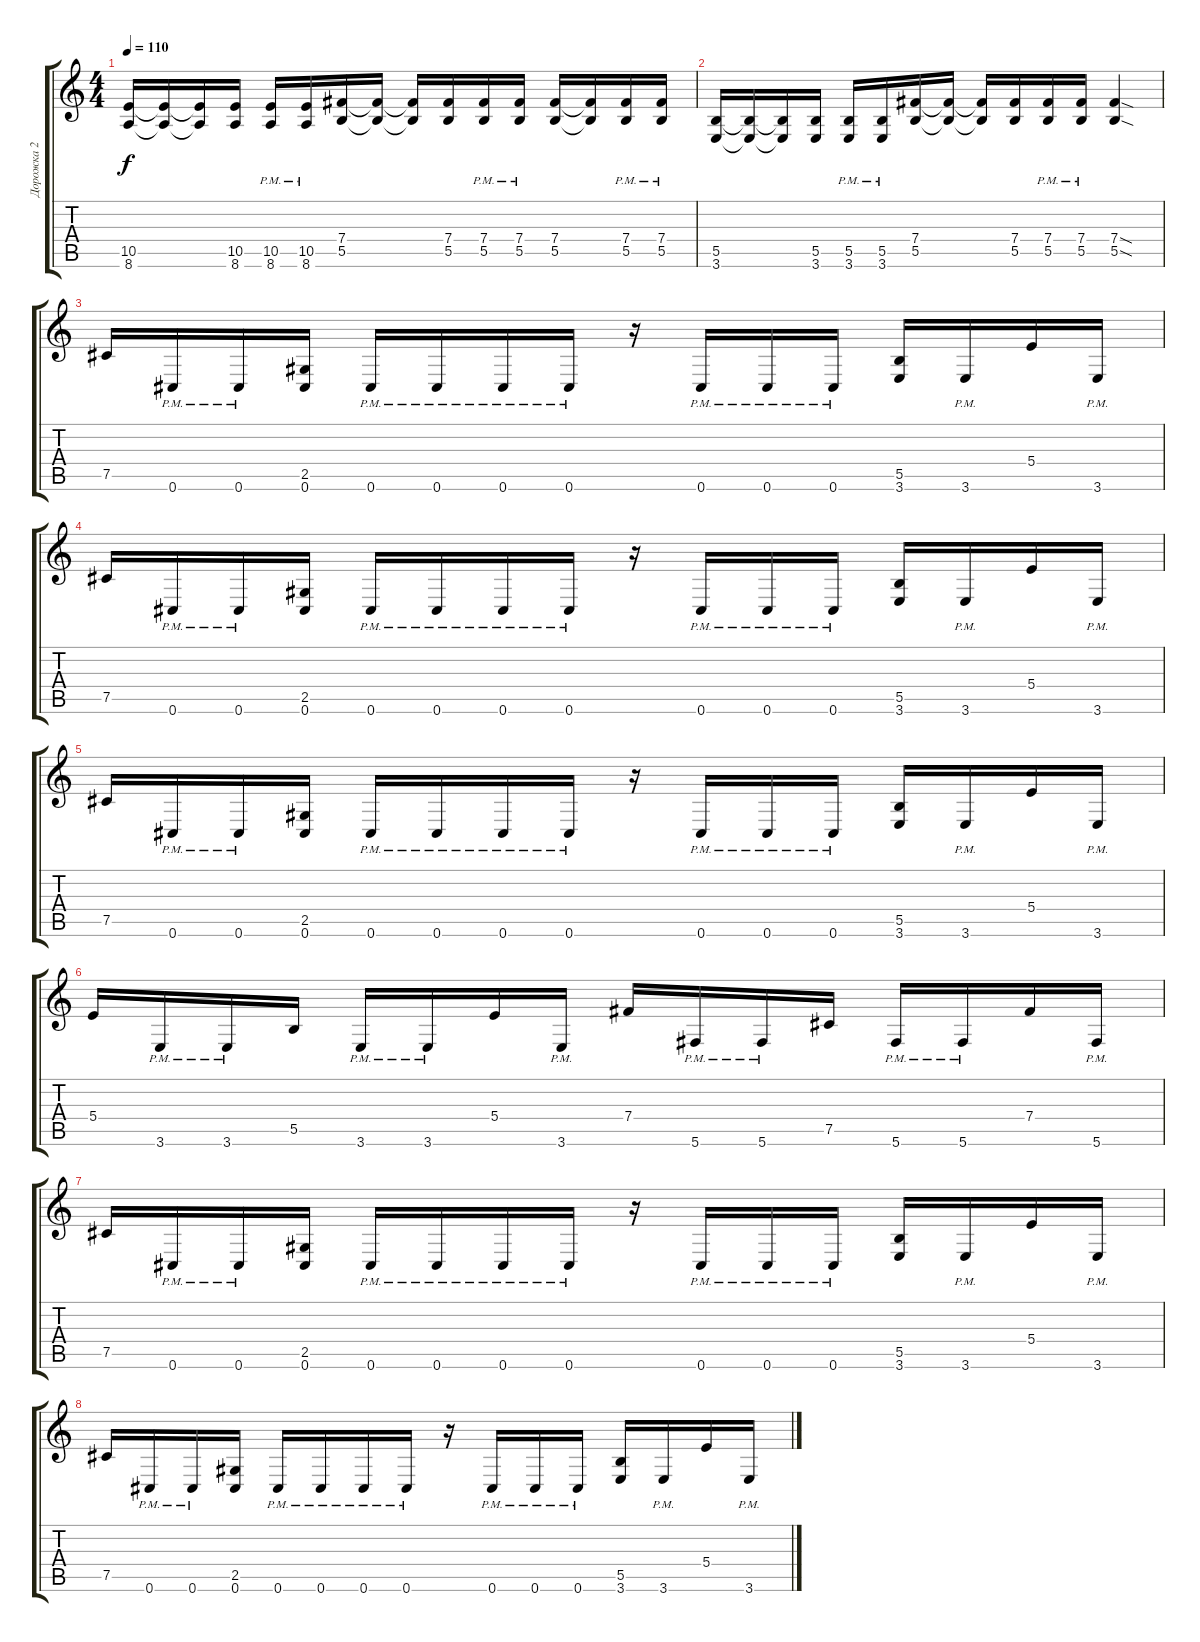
\track ("Дорожка 2" "Дорожка 2") {instrument distortionguitar}
\staff {score tabs}
\tuning (Db4 Ab3 E3 B2 Gb2 Db2) {hide}
\ts (4 4)
\tempo 110
\clef g2
\ks c
(10.5 8.6).16{dy f} (10.5{t} 8.6{t}).16 (10.5{t} 8.6{t}).16 (10.5 8.6).16 (10.5{pm} 8.6{pm}).16 (10.5{pm} 8.6{pm}).16 (7.4 5.5).16 (7.4{t} 5.5{t}).16 (7.4{t} 5.5{t}).16 (7.4 5.5).16 (7.4{pm} 5.5{pm}).16 (7.4{pm} 5.5{pm}).16 (7.4 5.5).16 (7.4{t} 5.5{t}).16 (7.4{pm} 5.5{pm}).16 (7.4{pm} 5.5{pm}).16 |
(5.5 3.6).16 (5.5{t} 3.6{t}).16 (5.5{t} 3.6{t}).16 (5.5 3.6).16 (5.5{pm} 3.6{pm}).16 (5.5{pm} 3.6{pm}).16 (7.4 5.5).16 (7.4{t} 5.5{t}).16 (7.4{t} 5.5{t}).16 (7.4 5.5).16 (7.4{pm} 5.5{pm}).16 (7.4{pm} 5.5{pm}).16 (7.4{sod} 5.5{sod}).4 |
7.5.16 0.6{pm}.16 0.6{pm}.16 (2.5 0.6).16 0.6{pm}.16 0.6{pm}.16 0.6{pm}.16 0.6{pm}.16 r.16 0.6{pm}.16 0.6{pm}.16 0.6{pm}.16 (5.5 3.6).16 3.6{pm}.16 5.4.16 3.6{pm}.16 |
7.5.16 0.6{pm}.16 0.6{pm}.16 (2.5 0.6).16 0.6{pm}.16 0.6{pm}.16 0.6{pm}.16 0.6{pm}.16 r.16 0.6{pm}.16 0.6{pm}.16 0.6{pm}.16 (5.5 3.6).16 3.6{pm}.16 5.4.16 3.6{pm}.16 |
7.5.16 0.6{pm}.16 0.6{pm}.16 (2.5 0.6).16 0.6{pm}.16 0.6{pm}.16 0.6{pm}.16 0.6{pm}.16 r.16 0.6{pm}.16 0.6{pm}.16 0.6{pm}.16 (5.5 3.6).16 3.6{pm}.16 5.4.16 3.6{pm}.16 |
5.4.16 3.6{pm}.16 3.6{pm}.16 5.5.16 3.6{pm}.16 3.6{pm}.16 5.4.16 3.6{pm}.16 7.4.16 5.6{pm}.16 5.6{pm}.16 7.5.16 5.6{pm}.16 5.6{pm}.16 7.4.16 5.6{pm}.16 |
7.5.16 0.6{pm}.16 0.6{pm}.16 (2.5 0.6).16 0.6{pm}.16 0.6{pm}.16 0.6{pm}.16 0.6{pm}.16 r.16 0.6{pm}.16 0.6{pm}.16 0.6{pm}.16 (5.5 3.6).16 3.6{pm}.16 5.4.16 3.6{pm}.16 |
7.5.16 0.6{pm}.16 0.6{pm}.16 (2.5 0.6).16 0.6{pm}.16 0.6{pm}.16 0.6{pm}.16 0.6{pm}.16 r.16 0.6{pm}.16 0.6{pm}.16 0.6{pm}.16 (5.5 3.6).16 3.6{pm}.16 5.4.16 3.6{pm}.16
